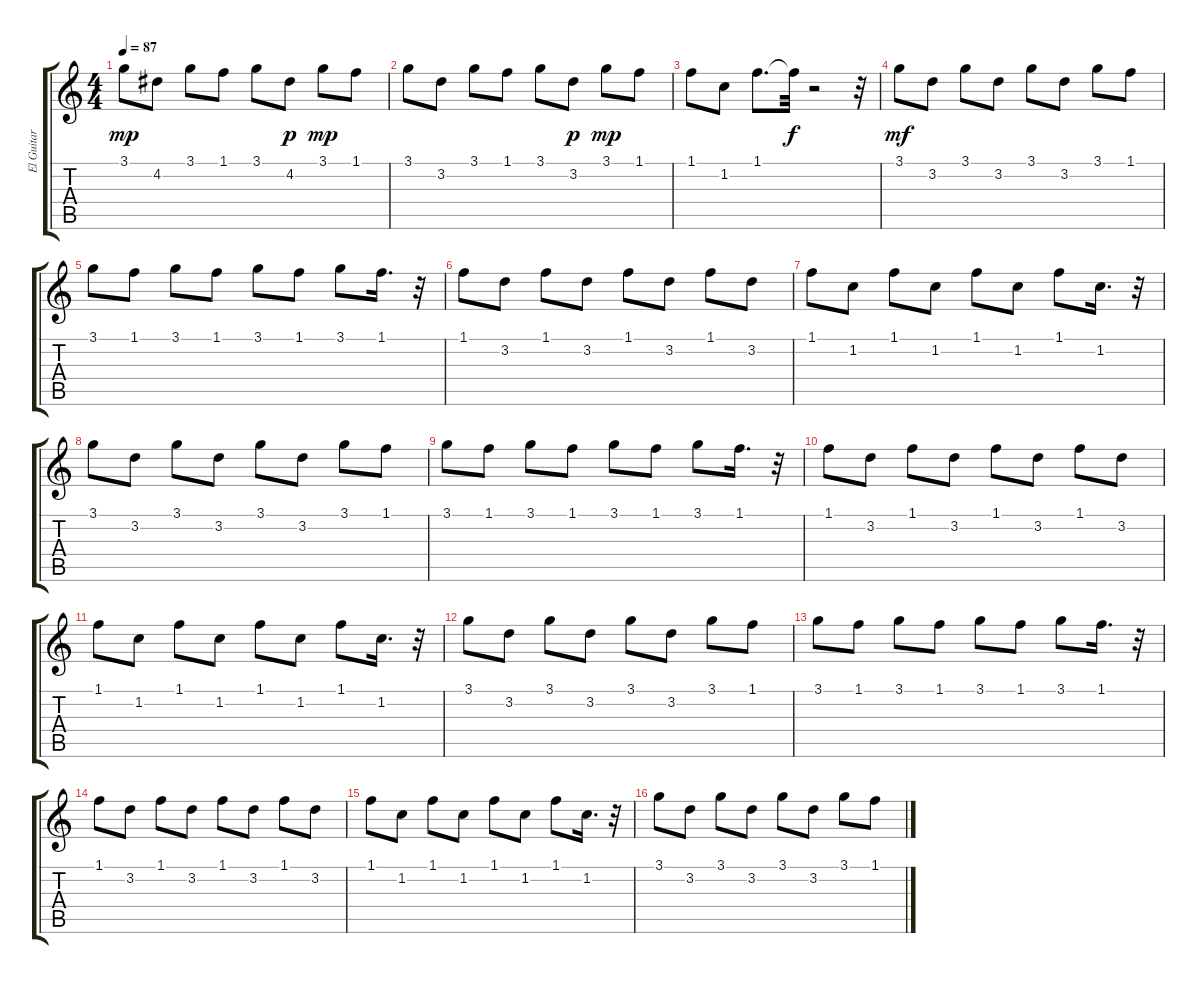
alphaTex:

\track ("El Guitar " "El Guitar ") {instrument electricguitarjazz}
\staff {score tabs}
\tuning (E4 B3 G3 D3 A2 E2) {hide}
\ts (4 4)
\tempo 87
\clef g2
\ks c
3.1.8{dy mp} 4.2.8 3.1.8 1.1.8 3.1.8 4.2.8{dy p} 3.1.8{dy mp} 1.1.8 |
3.1.8 3.2.8 3.1.8 1.1.8 3.1.8 3.2.8{dy p} 3.1.8{dy mp} 1.1.8 |
1.1.8 1.2.8 1.1.8{d} 1.1{t}.32{dy f} r.2 r.32 |
3.1.8{dy mf} 3.2.8 3.1.8 3.2.8 3.1.8 3.2.8 3.1.8 1.1.8 |
3.1.8 1.1.8 3.1.8 1.1.8 3.1.8 1.1.8 3.1.8 1.1.16{d} r.32 |
1.1.8 3.2.8 1.1.8 3.2.8 1.1.8 3.2.8 1.1.8 3.2.8 |
1.1.8 1.2.8 1.1.8 1.2.8 1.1.8 1.2.8 1.1.8 1.2.16{d} r.32 |
3.1.8 3.2.8 3.1.8 3.2.8 3.1.8 3.2.8 3.1.8 1.1.8 |
3.1.8 1.1.8 3.1.8 1.1.8 3.1.8 1.1.8 3.1.8 1.1.16{d} r.32 |
1.1.8 3.2.8 1.1.8 3.2.8 1.1.8 3.2.8 1.1.8 3.2.8 |
1.1.8 1.2.8 1.1.8 1.2.8 1.1.8 1.2.8 1.1.8 1.2.16{d} r.32 |
3.1.8 3.2.8 3.1.8 3.2.8 3.1.8 3.2.8 3.1.8 1.1.8 |
3.1.8 1.1.8 3.1.8 1.1.8 3.1.8 1.1.8 3.1.8 1.1.16{d} r.32 |
1.1.8 3.2.8 1.1.8 3.2.8 1.1.8 3.2.8 1.1.8 3.2.8 |
1.1.8 1.2.8 1.1.8 1.2.8 1.1.8 1.2.8 1.1.8 1.2.16{d} r.32 |
3.1.8 3.2.8 3.1.8 3.2.8 3.1.8 3.2.8 3.1.8 1.1.8
